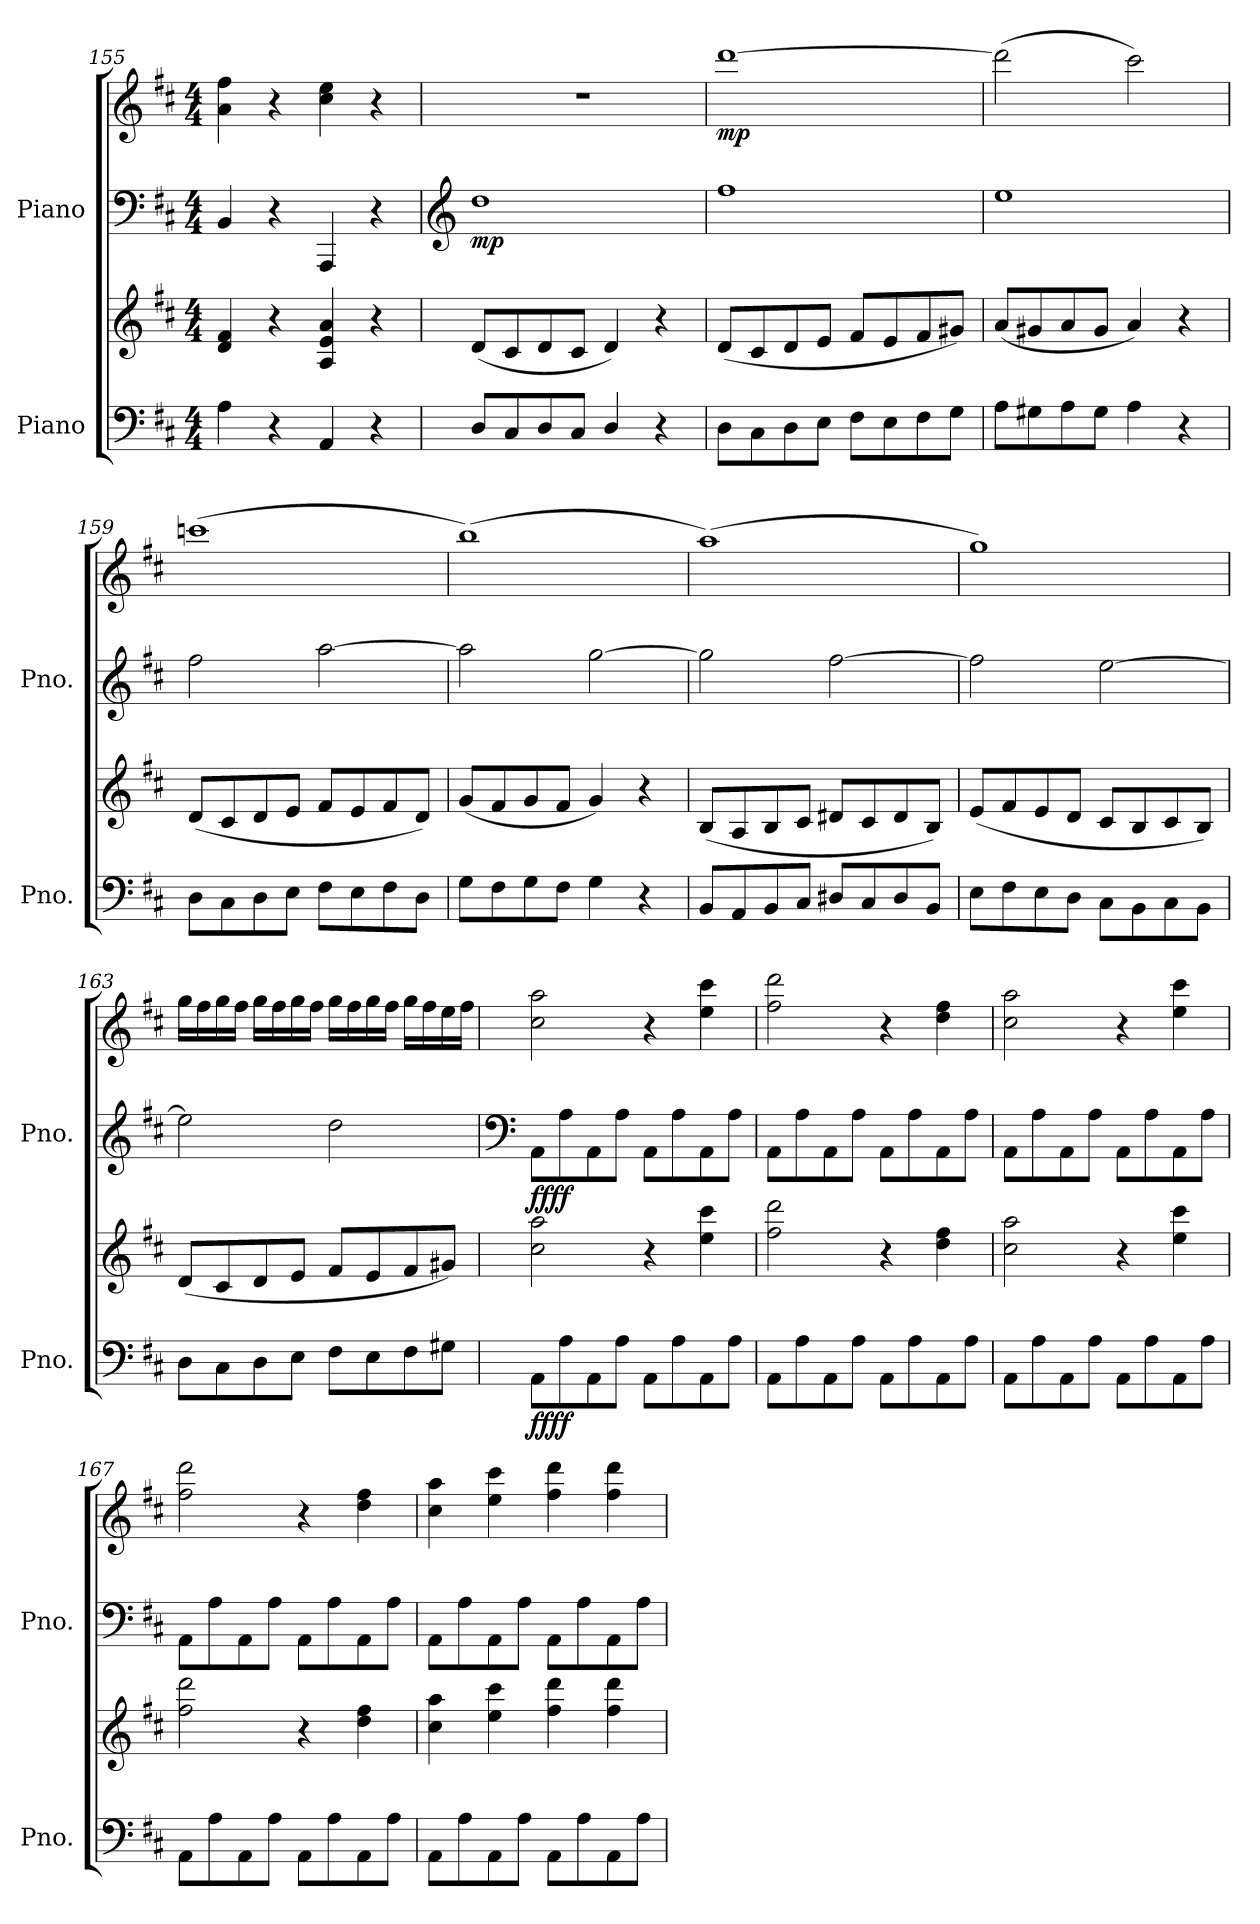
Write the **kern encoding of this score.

**kern	**kern	**dynam	**kern	**kern	**dynam
*part2	*part2	*part2	*part1	*part1	*part1
*staff4	*staff3	*staff3/4	*staff2	*staff1	*staff1/2
*I"Piano	*	*	*I"Piano	*	*
*I'Pno.	*	*	*I'Pno.	*	*
*clefF4	*clefG2	*	*clefF4	*clefG2	*
*k[f#c#]	*k[f#c#]	*	*k[f#c#]	*k[f#c#]	*
*M4/4	*M4/4	*	*M4/4	*M4/4	*
=155	=155	=155	=155	=155	=155
4A\	4d/ 4f#/	.	4BB/	4a\ 4ff#\	.
4r	4r	.	4r	4r	.
4AA/	4A/ 4e/ 4a/	.	4AAA/	4cc#\ 4ee\	.
4r	4r	.	4r	4r	.
!!LO:PB:g=z
=156	=156	=156	=156	=156	=156
*	*	*	*clefG2	*	*
!	!	!LO:DY:b=2	!	!	!
!	!	!LO:DY:n=1:b	!	!	!LO:DY:b=2
8D/L	(<8d/L	mp mp	1dd	1r	mp
8C#/	8c#/	.	.	.	.
8D/	8d/	.	.	.	.
8C#/J	8c#/J	.	.	.	.
4D/	4d/)	.	.	.	.
4r	4r	.	.	.	.
=157	=157	=157	=157	=157	=157
!	!	!	!	!	!LO:DY:b
8D\L	(<8d/L	.	1ff#	[1ddd	mp
8C#\	8c#/	.	.	.	.
8D\	8d/	.	.	.	.
8E\J	8e/J	.	.	.	.
8F#\L	8f#/L	.	.	.	.
8E\	8e/	.	.	.	.
8F#\	8f#/	.	.	.	.
8G\J	8g#X/J)	.	.	.	.
=158	=158	=158	=158	=158	=158
8A\L	(<8a/L	.	1ee	(>2ddd\]	.
8G#X\	8g#X/	.	.	.	.
8A\	8a/	.	.	.	.
8G#\J	8g#/J	.	.	.	.
4A\	4a/)	.	.	2ccc#\)	.
4r	4r	.	.	.	.
=159	=159	=159	=159	=159	=159
8D\L	(<8d/L	.	2ff#\	(>1cccn	.
8C#\	8c#/	.	.	.	.
8D\	8d/	.	.	.	.
8E\J	8e/J	.	.	.	.
8F#\L	8f#/L	.	[2aa\	.	.
8E\	8e/	.	.	.	.
8F#\	8f#/	.	.	.	.
8D\J	8d/J)	.	.	.	.
=160	=160	=160	=160	=160	=160
8G\L	(<8g/L	.	2aa\]	(>1bb)	.
8F#\	8f#/	.	.	.	.
8G\	8g/	.	.	.	.
8F#\J	8f#/J	.	.	.	.
4G\	4g/)	.	[2gg\	.	.
4r	4r	.	.	.	.
!!LO:LB:g=z
=161	=161	=161	=161	=161	=161
8BB/L	(<8B/L	.	2gg\]	(>1aa)	.
8AA/	8A/	.	.	.	.
8BB/	8B/	.	.	.	.
8C#/J	8c#/J	.	.	.	.
8D#X/L	8d#X/L	.	[2ff#\	.	.
8C#/	8c#/	.	.	.	.
8D#/	8d#/	.	.	.	.
8BB/J	8B/J)	.	.	.	.
=162	=162	=162	=162	=162	=162
8E\L	(<8e/L	.	2ff#\]	1gg)	.
8F#\	8f#/	.	.	.	.
8E\	8e/	.	.	.	.
8D\J	8d/J	.	.	.	.
8C#\L	8c#/L	.	[2ee\	.	.
8BB\	8B/	.	.	.	.
8C#\	8c#/	.	.	.	.
8BB\J	8B/J)	.	.	.	.
=163	=163	=163	=163	=163	=163
8D\L	(<8d/L	.	2ee\]	16gg\LL	.
.	.	.	.	16ff#\	.
8C#\	8c#/	.	.	16gg\	.
.	.	.	.	16ff#\JJ	.
8D\	8d/	.	.	16gg\LL	.
.	.	.	.	16ff#\	.
8E\J	8e/J	.	.	16gg\	.
.	.	.	.	16ff#\JJ	.
8F#\L	8f#/L	.	2dd\	16gg\LL	.
.	.	.	.	16ff#\	.
8E\	8e/	.	.	16gg\	.
.	.	.	.	16ff#\JJ	.
8F#\	8f#/	.	.	16gg\LL	.
.	.	.	.	16ff#\	.
8G#X\J	8g#X/J)	.	.	16ee\	.
.	.	.	.	16ff#\JJ	.
=164	=164	=164	=164	=164	=164
*	*	*	*clefF4	*	*
!	!	!LO:DY:b=2	!	!	!
!	!	!LO:DY:n=1:b	!	!	!LO:DY:b=2
!	!	!	!	!	!LO:DY:n=1:b
8AA\L	2cc#\ 2aa\	ff ff	8AA\L	2cc#\ 2aa\	ff ff
8A\	.	.	8A\	.	.
8AA\	.	.	8AA\	.	.
8A\J	.	.	8A\J	.	.
8AA\L	4r	.	8AA\L	4r	.
8A\	.	.	8A\	.	.
8AA\	4ee\ 4ccc#\	.	8AA\	4ee\ 4ccc#\	.
8A\J	.	.	8A\J	.	.
!!LO:LB:g=z
=165	=165	=165	=165	=165	=165
8AA\L	2ff#\ 2ddd\	.	8AA\L	2ff#\ 2ddd\	.
8A\	.	.	8A\	.	.
8AA\	.	.	8AA\	.	.
8A\J	.	.	8A\J	.	.
8AA\L	4r	.	8AA\L	4r	.
8A\	.	.	8A\	.	.
8AA\	4dd\ 4ff#\	.	8AA\	4dd\ 4ff#\	.
8A\J	.	.	8A\J	.	.
=166	=166	=166	=166	=166	=166
8AA\L	2cc#\ 2aa\	.	8AA\L	2cc#\ 2aa\	.
8A\	.	.	8A\	.	.
8AA\	.	.	8AA\	.	.
8A\J	.	.	8A\J	.	.
8AA\L	4r	.	8AA\L	4r	.
8A\	.	.	8A\	.	.
8AA\	4ee\ 4ccc#\	.	8AA\	4ee\ 4ccc#\	.
8A\J	.	.	8A\J	.	.
=167	=167	=167	=167	=167	=167
8AA\L	2ff#\ 2ddd\	.	8AA\L	2ff#\ 2ddd\	.
8A\	.	.	8A\	.	.
8AA\	.	.	8AA\	.	.
8A\J	.	.	8A\J	.	.
8AA\L	4r	.	8AA\L	4r	.
8A\	.	.	8A\	.	.
8AA\	4dd\ 4ff#\	.	8AA\	4dd\ 4ff#\	.
8A\J	.	.	8A\J	.	.
=168	=168	=168	=168	=168	=168
8AA\L	4cc#\ 4aa\	.	8AA\L	4cc#\ 4aa\	.
8A\	.	.	8A\	.	.
8AA\	4ee\ 4ccc#\	.	8AA\	4ee\ 4ccc#\	.
8A\J	.	.	8A\J	.	.
8AA\L	4ff#\ 4ddd\	.	8AA\L	4ff#\ 4ddd\	.
8A\	.	.	8A\	.	.
8AA\	4ff#\ 4ddd\	.	8AA\	4ff#\ 4ddd\	.
8A\J	.	.	8A\J	.	.
=	=	=	=	=	=
*-	*-	*-	*-	*-	*-
